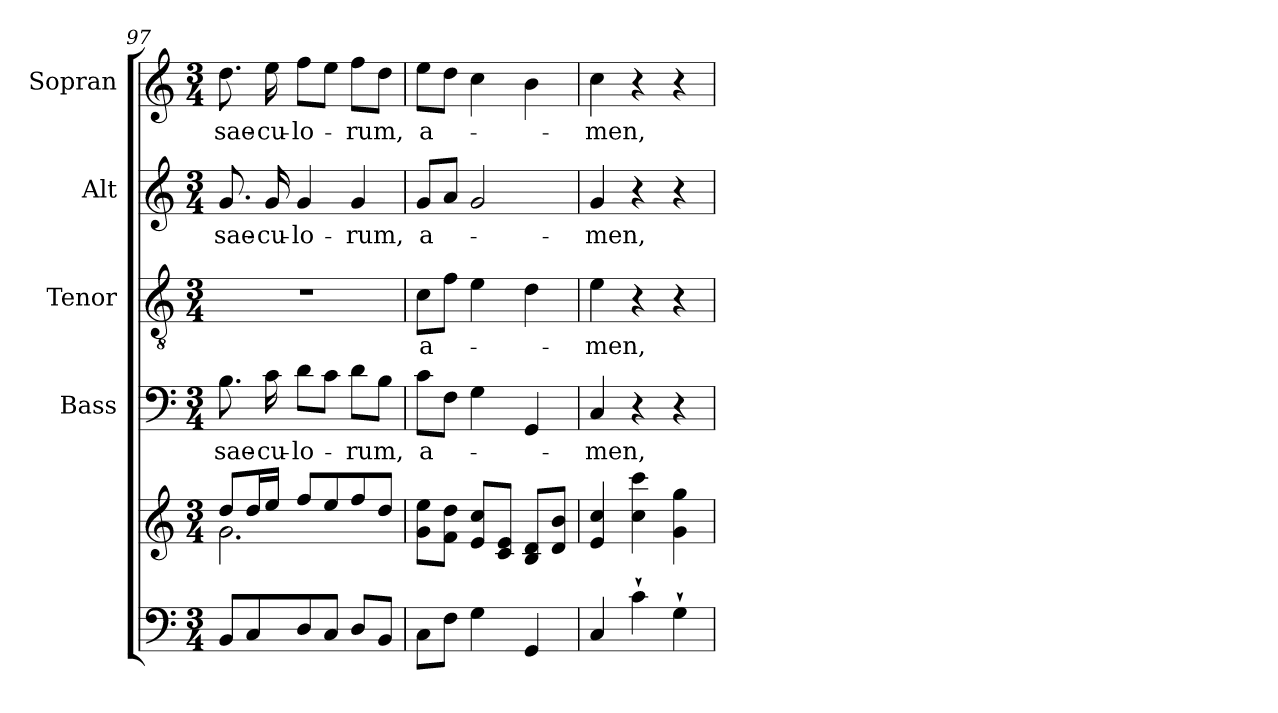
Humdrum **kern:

**kern	**kern	**kern	**text	**kern	**text	**kern	**text	**kern	**text
*part5	*part5	*part4	*part4	*part3	*part3	*part2	*part2	*part1	*part1
*staff6	*staff5	*staff4	*staff4	*staff3	*staff3	*staff2	*staff2	*staff1	*staff1
*	*	*I"Bass	*	*I"Tenor	*	*I"Alt	*	*I"Sopran	*
*	*	*I'B.	*	*I'T.	*	*I'A.	*	*I'S.	*
!!LO:LB:g=z
*clefF4	*clefG2	*clefF4	*	*clefGv2	*	*clefG2	*	*clefG2	*
*k[]	*k[]	*k[]	*	*k[]	*	*k[]	*	*k[]	*
*C:	*C:	*C:	*	*C:	*	*C:	*	*C:	*
*M3/4	*M3/4	*M3/4	*	*M3/4	*	*M3/4	*	*M3/4	*
=97	=97	=97	=97	=97	=97	=97	=97	=97	=97
*	*^	*	*	*	*	*	*	*	*
!	!	!	!	!LO:LY:b	!	!	!	!LO:LY:b	!	!LO:LY:b
8BB/L	8dd/L	2.g\	8.B\	sae-	2.r	.	8.g/	sae-	8.dd\	sae-
8C/	16dd/L	.	.	.	.	.	.	.	.	.
!	!	!	!	!LO:LY:b	!	!	!	!LO:LY:b	!	!LO:LY:b
.	16ee/JJ	.	16c\	-cu-	.	.	16g/	-cu-	16ee\	-cu-
!	!	!	!	!LO:LY:b	!	!	!	!LO:LY:b	!	!LO:LY:b
8D/	8ff/L	.	8d\L	-lo-	.	.	4g/	-lo-	8ff\L	-lo-
8C/J	8ee/	.	8c\J	.	.	.	.	.	8ee\J	.
!	!	!	!	!LO:LY:b	!	!	!	!LO:LY:b	!	!LO:LY:b
8D/L	8ff/	.	8d\L	-rum,	.	.	4g/	-rum,	8ff\L	-rum,
8BB/J	8dd/J	.	8B\J	.	.	.	.	.	8dd\J	.
*	*v	*v	*	*	*	*	*	*	*	*
=98	=98	=98	=98	=98	=98	=98	=98	=98	=98
!	!	!	!LO:LY:b	!	!LO:LY:b	!	!LO:LY:b	!	!LO:LY:b
8C\L	8g\ 8ee\L	8c\L	a-	8c\L	a-	8g/L	a-	8ee\L	a-
8F\J	8f\ 8dd\J	8F\J	.	8f\J	.	8a/J	.	8dd\J	.
4G\	8e/ 8cc/L	4G\	.	4e\	.	2g/	.	4cc\	.
.	8c/ 8e/J	.	.	.	.	.	.	.	.
4GG/	8B/ 8d/L	4GG/	.	4d\	.	.	.	4b\	.
.	8d/ 8b/J	.	.	.	.	.	.	.	.
=99	=99	=99	=99	=99	=99	=99	=99	=99	=99
!	!	!	!LO:LY:b	!	!LO:LY:b	!	!LO:LY:b	!	!LO:LY:b
4C/	4e/ 4cc/	4C/	-men,	4e\	-men,	4g/	-men,	4cc\	-men,
4c`>\	4cc\ 4ccc\	4r	.	4r	.	4r	.	4r	.
4G`>\	4g\ 4gg\	4r	.	4r	.	4r	.	4r	.
=	=	=	=	=	=	=	=	=	=
*-	*-	*-	*-	*-	*-	*-	*-	*-	*-
